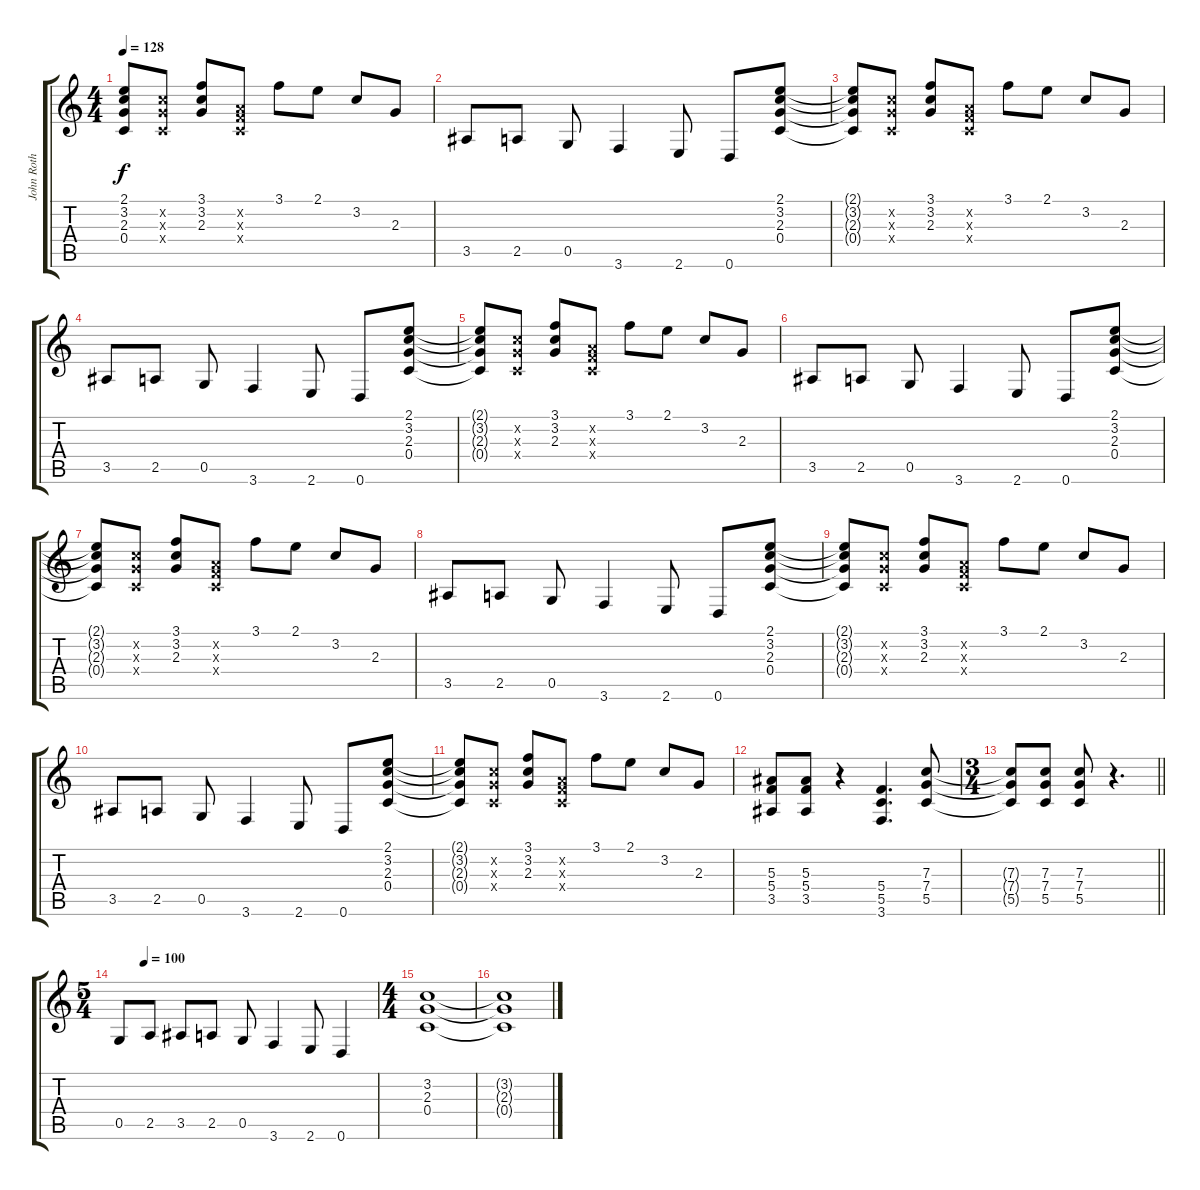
\track ("John Roth" "John Roth") {instrument distortionguitar}
\staff {score tabs}
\tuning (D4 A3 F3 C3 G2 D2) {hide}
\ts (4 4)
\tempo 128
\clef g2
\ks c
(2.1{t} 3.2{t} 2.3{t} 0.4{t}).8{dy f} (3.2{x} 2.3{x} 0.4{x}).8 (3.1 3.2 2.3).8 (0.2{x} 0.3{x} 0.4{x}).8 3.1.8 2.1.8 3.2.8 2.3.8 |
3.5.8 2.5.8 0.5.8 3.6.4 2.6.8 0.6.8 (2.1 3.2 2.3 0.4).8 |
(2.1{t} 3.2{t} 2.3{t} 0.4{t}).8 (3.2{x} 2.3{x} 0.4{x}).8 (3.1 3.2 2.3).8 (0.2{x} 0.3{x} 0.4{x}).8 3.1.8 2.1.8 3.2.8 2.3.8 |
3.5.8 2.5.8 0.5.8 3.6.4 2.6.8 0.6.8 (2.1 3.2 2.3 0.4).8 |
(2.1{t} 3.2{t} 2.3{t} 0.4{t}).8 (3.2{x} 2.3{x} 0.4{x}).8 (3.1 3.2 2.3).8 (0.2{x} 0.3{x} 0.4{x}).8 3.1.8 2.1.8 3.2.8 2.3.8 |
3.5.8 2.5.8 0.5.8 3.6.4 2.6.8 0.6.8 (2.1 3.2 2.3 0.4).8 |
(2.1{t} 3.2{t} 2.3{t} 0.4{t}).8 (3.2{x} 2.3{x} 0.4{x}).8 (3.1 3.2 2.3).8 (0.2{x} 0.3{x} 0.4{x}).8 3.1.8 2.1.8 3.2.8 2.3.8 |
3.5.8 2.5.8 0.5.8 3.6.4 2.6.8 0.6.8 (2.1 3.2 2.3 0.4).8 |
(2.1{t} 3.2{t} 2.3{t} 0.4{t}).8 (3.2{x} 2.3{x} 0.4{x}).8 (3.1 3.2 2.3).8 (0.2{x} 0.3{x} 0.4{x}).8 3.1.8 2.1.8 3.2.8 2.3.8 |
3.5.8 2.5.8 0.5.8 3.6.4 2.6.8 0.6.8 (2.1 3.2 2.3 0.4).8 |
(2.1{t} 3.2{t} 2.3{t} 0.4{t}).8 (3.2{x} 2.3{x} 0.4{x}).8 (3.1 3.2 2.3).8 (0.2{x} 0.3{x} 0.4{x}).8 3.1.8 2.1.8 3.2.8 2.3.8 |
(5.3 5.4 3.5).8 (5.3 5.4 3.5).8 r.4 (5.4 5.5 3.6).4{d} (7.3 7.4 5.5).8 |
\ts (3 4)
\barLineRight lightlight
(7.3{t} 7.4{t} 5.5{t}).8 (7.3 7.4 5.5).8 (7.3 7.4 5.5).8 r.4{d} |
\ts (5 4)
\tempo (100 0.1)
0.5.8 2.5.8 3.5.8 2.5.8 0.5.8 3.6.4 2.6.8 0.6.4 |
\ts (4 4)
(3.2 2.3 0.4).1 |
(3.2{t} 2.3{t} 0.4{t}).1
